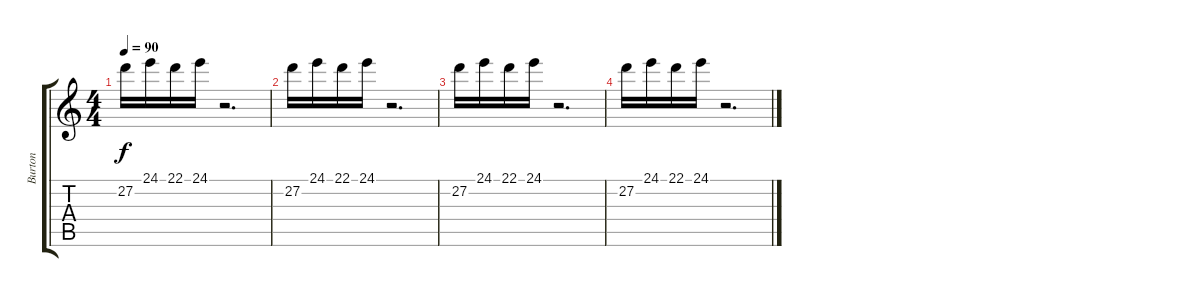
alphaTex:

\track ("Burton" "Burton") {instrument pad2warm}
\staff {score tabs}
\tuning (E4 B3 G3 D3 A2 E2) {hide}
\ts (4 4)
\tempo 90
\clef g2
\ks c
27.2.16{dy f} 24.1.16 22.1.16 24.1.16 r.2{d} |
27.2.16 24.1.16 22.1.16 24.1.16 r.2{d} |
27.2.16 24.1.16 22.1.16 24.1.16 r.2{d} |
27.2.16 24.1.16 22.1.16 24.1.16 r.2{d}
